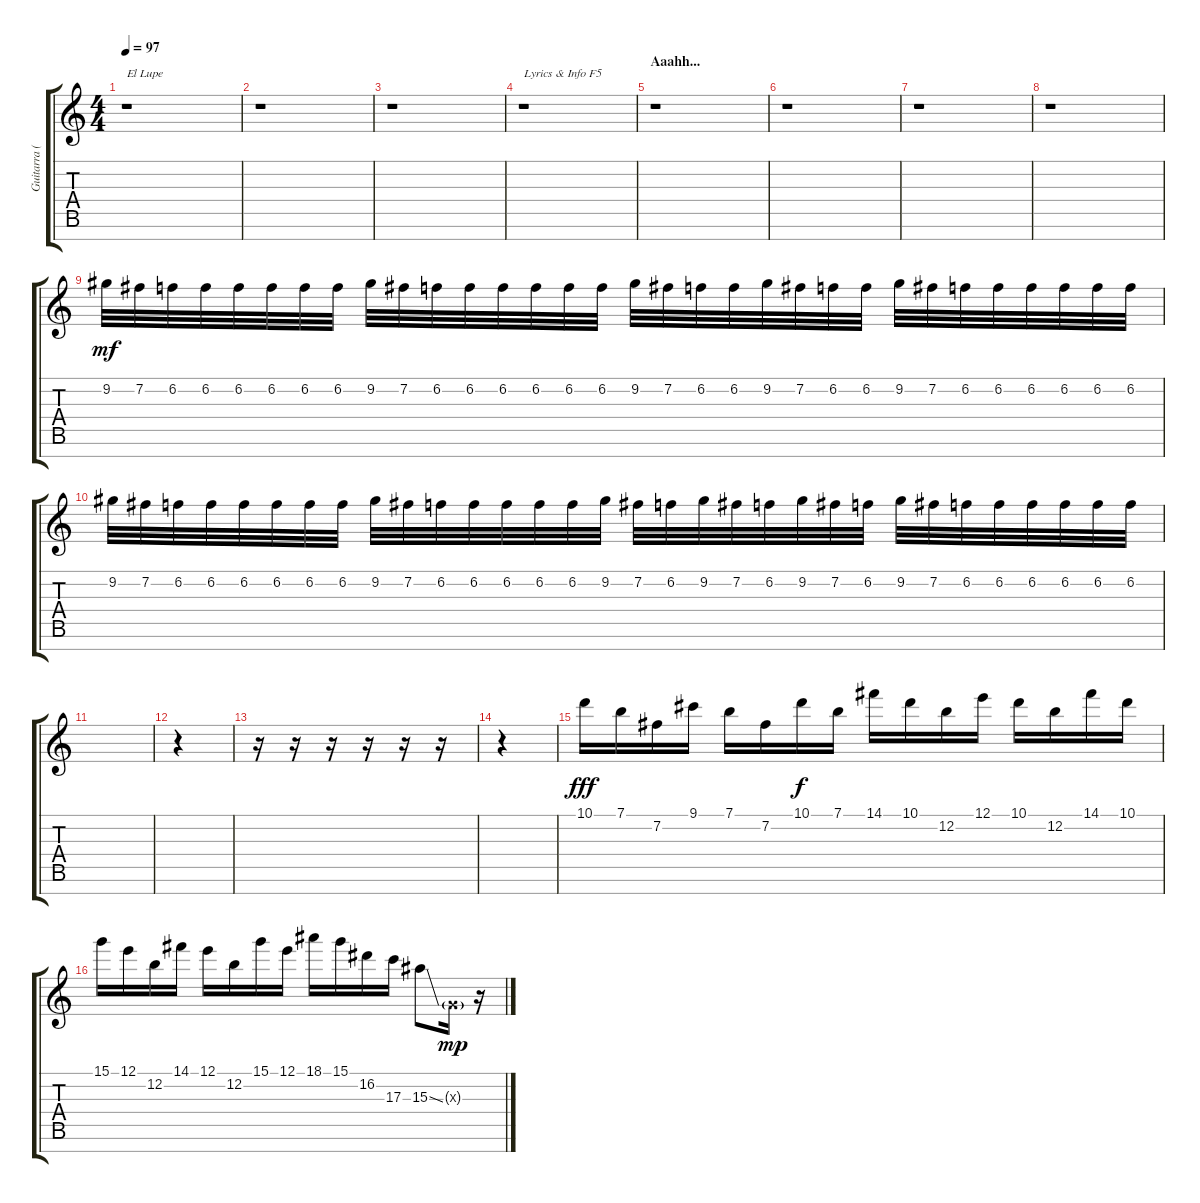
\track ("Guitarra (Ld)" "Guitarra (") {instrument distortionguitar}
\staff {score tabs}
\tuning (E4 B3 G3 D3 A2 E2 B1) {hide}
\ts (4 4)
\tempo 97
\clef g2
\ks c
r.1{txt "El Lupe" dy mf instrument distortionguitar} |
r.1 |
r.1 |
r.1{txt "Lyrics & Info F5"} |
\section ("" "Aaahh...")
r.1 |
r.1 |
r.1 |
r.1 |
9.2.32 7.2.32 6.2.32 6.2.32 6.2.32 6.2.32 6.2.32 6.2.32 9.2.32 7.2.32 6.2.32 6.2.32 6.2.32 6.2.32 6.2.32 6.2.32 9.2.32 7.2.32 6.2.32 6.2.32 9.2.32 7.2.32 6.2.32 6.2.32 9.2.32 7.2.32 6.2.32 6.2.32 6.2.32 6.2.32 6.2.32 6.2.32 |
9.2.32 7.2.32 6.2.32 6.2.32 6.2.32 6.2.32 6.2.32 6.2.32 9.2.32 7.2.32 6.2.32 6.2.32 6.2.32 6.2.32 6.2.32 9.2.32 7.2.32 6.2.32 9.2.32 7.2.32 6.2.32 9.2.32 7.2.32 6.2.32 9.2.32 7.2.32 6.2.32 6.2.32 6.2.32 6.2.32 6.2.32 6.2.32 |
|
r.4 |
r.16 r.16 r.16 r.16 r.16 r.16 |
r.4 |
10.1.16{dy fff} 7.1.16 7.2.16 9.1.16 7.1.16 7.2.16 10.1.16{dy f} 7.1.16 14.1.16 10.1.16 12.2.16 12.1.16 10.1.16 12.2.16 14.1.16 10.1.16 |
15.1.16 12.1.16 12.2.16 14.1.16 12.1.16 12.2.16 15.1.16 12.1.16 18.1.16 15.1.16 16.2.16 17.3.16 15.3{ss}.8 0.3{g x}.16{dy mp} r.16
